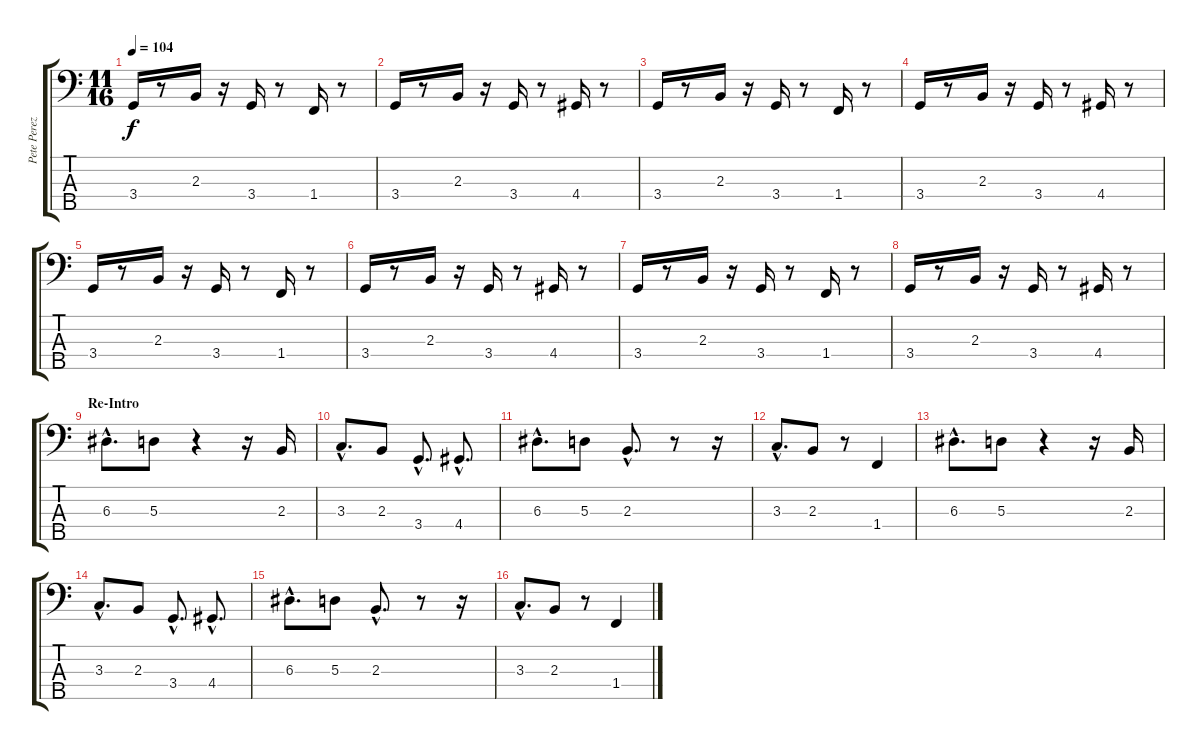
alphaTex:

\track ("Pete Perez" "Pete Perez") {instrument electricbassfinger}
\staff {score tabs}
\tuning (G2 D2 A1 E1 B0) {hide}
\ts (11 16)
\tempo 104
\clef f4
\ks c
3.4.16{dy f} r.8 2.3.16 r.16 3.4.16 r.8 1.4.16 r.8 |
3.4.16 r.8 2.3.16 r.16 3.4.16 r.8 4.4.16 r.8 |
3.4.16 r.8 2.3.16 r.16 3.4.16 r.8 1.4.16 r.8 |
3.4.16 r.8 2.3.16 r.16 3.4.16 r.8 4.4.16 r.8 |
3.4.16 r.8 2.3.16 r.16 3.4.16 r.8 1.4.16 r.8 |
3.4.16 r.8 2.3.16 r.16 3.4.16 r.8 4.4.16 r.8 |
3.4.16 r.8 2.3.16 r.16 3.4.16 r.8 1.4.16 r.8 |
3.4.16 r.8 2.3.16 r.16 3.4.16 r.8 4.4.16 r.8 |
\section ("" "Re-Intro")
6.3{hac}.8{d} 5.3.8 r.4 r.16 2.3.16 |
3.3{hac}.8{d} 2.3.8 3.4{hac}.8{d} 4.4{hac}.8{d} |
6.3{hac}.8{d} 5.3.8 2.3{hac}.8{d} r.8 r.16 |
3.3{hac}.8{d} 2.3.8 r.8 1.4.4 |
6.3{hac}.8{d} 5.3.8 r.4 r.16 2.3.16 |
3.3{hac}.8{d} 2.3.8 3.4{hac}.8{d} 4.4{hac}.8{d} |
6.3{hac}.8{d} 5.3.8 2.3{hac}.8{d} r.8 r.16 |
3.3{hac}.8{d} 2.3.8 r.8 1.4.4
